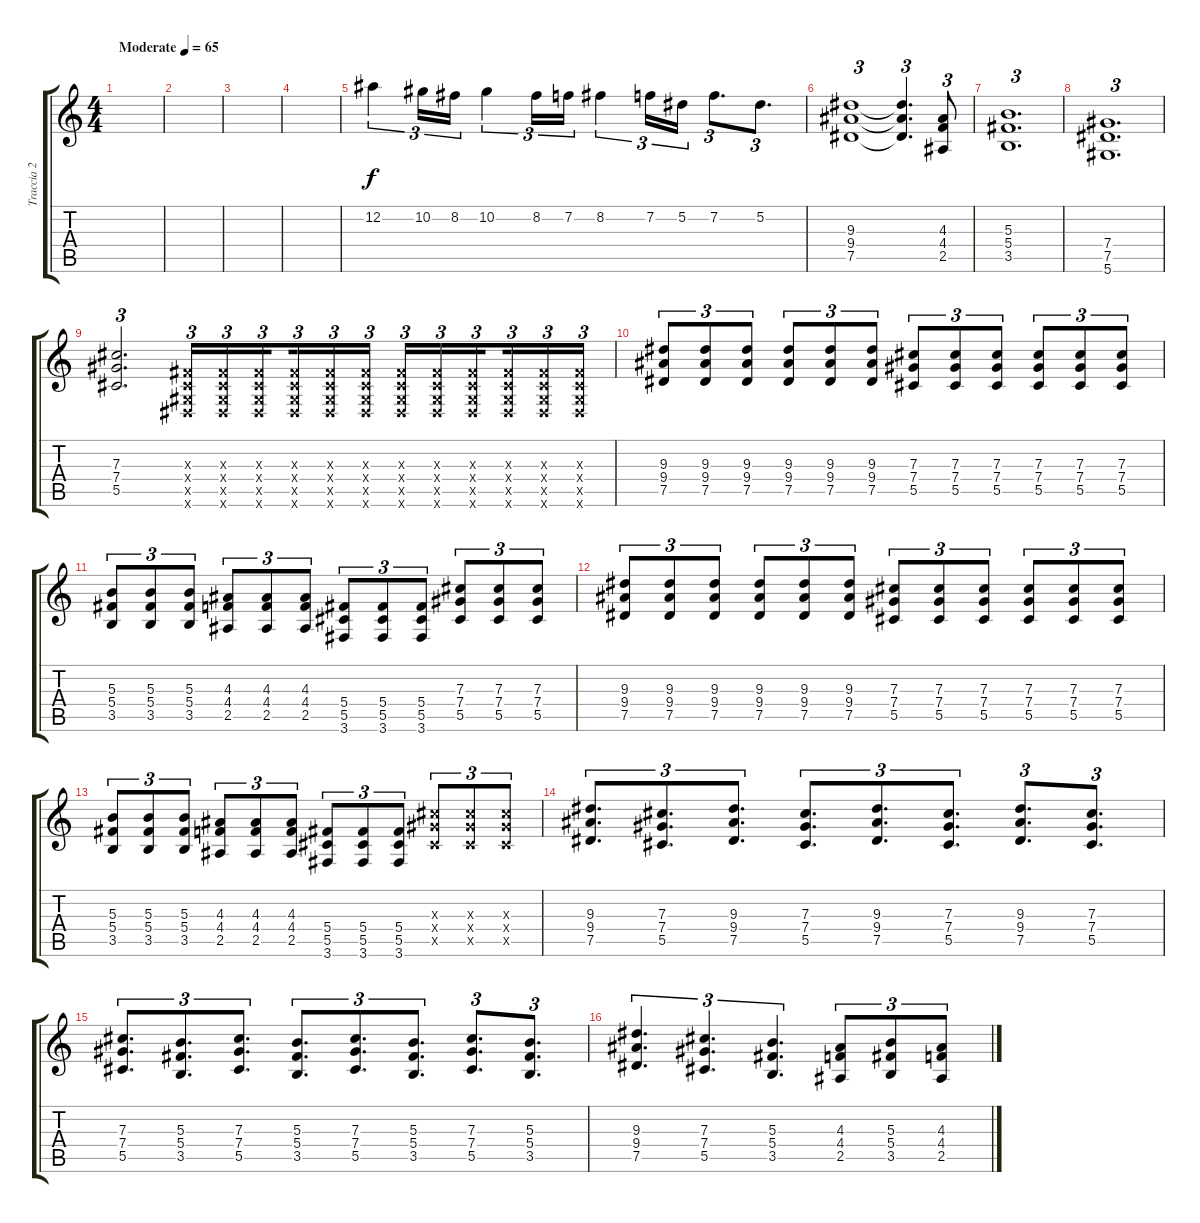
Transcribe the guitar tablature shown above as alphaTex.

\track ("Traccia 2" "Traccia 2") {instrument distortionguitar}
\staff {score tabs}
\tuning (Eb4 Bb3 Gb3 Db3 Ab2 Eb2) {hide}
\ts (4 4)
\tempo (65 "Moderate")
\clef g2
\ks c
|
|
|
|
12.2.4{tu (3 2)} 10.2.16{tu (3 2)} 8.2.16{tu (3 2)} 10.2.4{tu (3 2)} 8.2.16{tu (3 2)} 7.2.16{tu (3 2)} 8.2.4{tu (3 2)} 7.2.16{tu (3 2)} 5.2.16{tu (3 2)} 7.2.8{d tu (3 2)} 5.2.8{d tu (3 2)} |
(9.3 9.4 7.5).1{tu (3 2)} (9.3{t} 9.4{t} 7.5{t}).4{d tu (3 2)} (4.3 4.4 2.5).8{tu (3 2)} |
(5.3 5.4 3.5).1{d tu (3 2)} |
(7.4 7.5 5.6).1{d tu (3 2)} |
(7.3 7.4 5.5).2{d tu (3 2)} (0.3{x} 0.4{x} 0.5{x} 0.6{x}).16{tu (3 2)} (0.3{x} 0.4{x} 0.5{x} 0.6{x}).16{tu (3 2)} (0.3{x} 0.4{x} 0.5{x} 0.6{x}).16{tu (3 2) beam splitsecondary} (0.3{x} 0.4{x} 0.5{x} 0.6{x}).16{tu (3 2)} (0.3{x} 0.4{x} 0.5{x} 0.6{x}).16{tu (3 2)} (0.3{x} 0.4{x} 0.5{x} 0.6{x}).16{tu (3 2)} (0.3{x} 0.4{x} 0.5{x} 0.6{x}).16{tu (3 2)} (0.3{x} 0.4{x} 0.5{x} 0.6{x}).16{tu (3 2)} (0.3{x} 0.4{x} 0.5{x} 0.6{x}).16{tu (3 2) beam splitsecondary} (0.3{x} 0.4{x} 0.5{x} 0.6{x}).16{tu (3 2)} (0.3{x} 0.4{x} 0.5{x} 0.6{x}).16{tu (3 2)} (0.3{x} 0.4{x} 0.5{x} 0.6{x}).16{tu (3 2)} |
(9.3 9.4 7.5).8{tu (3 2)} (9.3 9.4 7.5).8{tu (3 2)} (9.3 9.4 7.5).8{tu (3 2)} (9.3 9.4 7.5).8{tu (3 2)} (9.3 9.4 7.5).8{tu (3 2)} (9.3 9.4 7.5).8{tu (3 2)} (7.3 7.4 5.5).8{tu (3 2)} (7.3 7.4 5.5).8{tu (3 2)} (7.3 7.4 5.5).8{tu (3 2)} (7.3 7.4 5.5).8{tu (3 2)} (7.3 7.4 5.5).8{tu (3 2)} (7.3 7.4 5.5).8{tu (3 2)} |
(5.3 5.4 3.5).8{tu (3 2)} (5.3 5.4 3.5).8{tu (3 2)} (5.3 5.4 3.5).8{tu (3 2)} (4.3 4.4 2.5).8{tu (3 2)} (4.3 4.4 2.5).8{tu (3 2)} (4.3 4.4 2.5).8{tu (3 2)} (5.4 5.5 3.6).8{tu (3 2)} (5.4 5.5 3.6).8{tu (3 2)} (5.4 5.5 3.6).8{tu (3 2)} (7.3 7.4 5.5).8{tu (3 2)} (7.3 7.4 5.5).8{tu (3 2)} (7.3 7.4 5.5).8{tu (3 2)} |
(9.3 9.4 7.5).8{tu (3 2)} (9.3 9.4 7.5).8{tu (3 2)} (9.3 9.4 7.5).8{tu (3 2)} (9.3 9.4 7.5).8{tu (3 2)} (9.3 9.4 7.5).8{tu (3 2)} (9.3 9.4 7.5).8{tu (3 2)} (7.3 7.4 5.5).8{tu (3 2)} (7.3 7.4 5.5).8{tu (3 2)} (7.3 7.4 5.5).8{tu (3 2)} (7.3 7.4 5.5).8{tu (3 2)} (7.3 7.4 5.5).8{tu (3 2)} (7.3 7.4 5.5).8{tu (3 2)} |
(5.3 5.4 3.5).8{tu (3 2)} (5.3 5.4 3.5).8{tu (3 2)} (5.3 5.4 3.5).8{tu (3 2)} (4.3 4.4 2.5).8{tu (3 2)} (4.3 4.4 2.5).8{tu (3 2)} (4.3 4.4 2.5).8{tu (3 2)} (5.4 5.5 3.6).8{tu (3 2)} (5.4 5.5 3.6).8{tu (3 2)} (5.4 5.5 3.6).8{tu (3 2)} (7.3{x} 7.4{x} 5.5{x}).8{tu (3 2)} (7.3{x} 7.4{x} 5.5{x}).8{tu (3 2)} (7.3{x} 7.4{x} 5.5{x}).8{tu (3 2)} |
(9.3 9.4 7.5).8{d tu (3 2)} (7.3 7.4 5.5).8{d tu (3 2)} (9.3 9.4 7.5).8{d tu (3 2)} (7.3 7.4 5.5).8{d tu (3 2)} (9.3 9.4 7.5).8{d tu (3 2)} (7.3 7.4 5.5).8{d tu (3 2)} (9.3 9.4 7.5).8{d tu (3 2)} (7.3 7.4 5.5).8{d tu (3 2)} |
(7.3 7.4 5.5).8{d tu (3 2)} (5.3 5.4 3.5).8{d tu (3 2)} (7.3 7.4 5.5).8{d tu (3 2)} (5.3 5.4 3.5).8{d tu (3 2)} (7.3 7.4 5.5).8{d tu (3 2)} (5.3 5.4 3.5).8{d tu (3 2)} (7.3 7.4 5.5).8{d tu (3 2)} (5.3 5.4 3.5).8{d tu (3 2)} |
(9.3 9.4 7.5).4{d tu (3 2)} (7.3 7.4 5.5).4{d tu (3 2)} (5.3 5.4 3.5).4{d tu (3 2)} (4.3 4.4 2.5).8{tu (3 2)} (5.3 5.4 3.5).8{tu (3 2)} (4.3 4.4 2.5).8{tu (3 2)}
